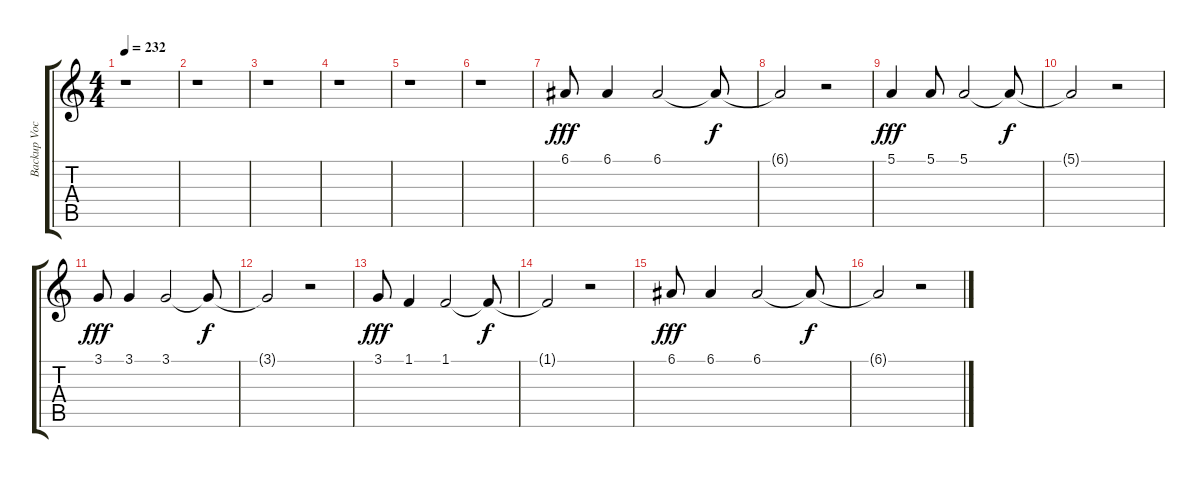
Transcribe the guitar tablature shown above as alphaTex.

\track ("Backup Vocals" "Backup Voc") {instrument recorder}
\staff {score tabs}
\tuning (E4 B3 G3 D3 A2 E2) {hide}
\ts (4 4)
\tempo 232
\clef g2
\ks c
r.1{dy f} |
r.1 |
r.1 |
r.1 |
r.1 |
r.1 |
6.1.8{dy fff} 6.1.4 6.1.2 6.1{t}.8{dy f} |
6.1{t}.2 r.2 |
5.1.4{dy fff} 5.1.8 5.1.2 5.1{t}.8{dy f} |
5.1{t}.2 r.2 |
3.1.8{dy fff} 3.1.4 3.1.2 3.1{t}.8{dy f} |
3.1{t}.2 r.2 |
3.1.8{dy fff} 1.1.4 1.1.2 1.1{t}.8{dy f} |
1.1{t}.2 r.2 |
6.1.8{dy fff} 6.1.4 6.1.2 6.1{t}.8{dy f} |
6.1{t}.2 r.2
